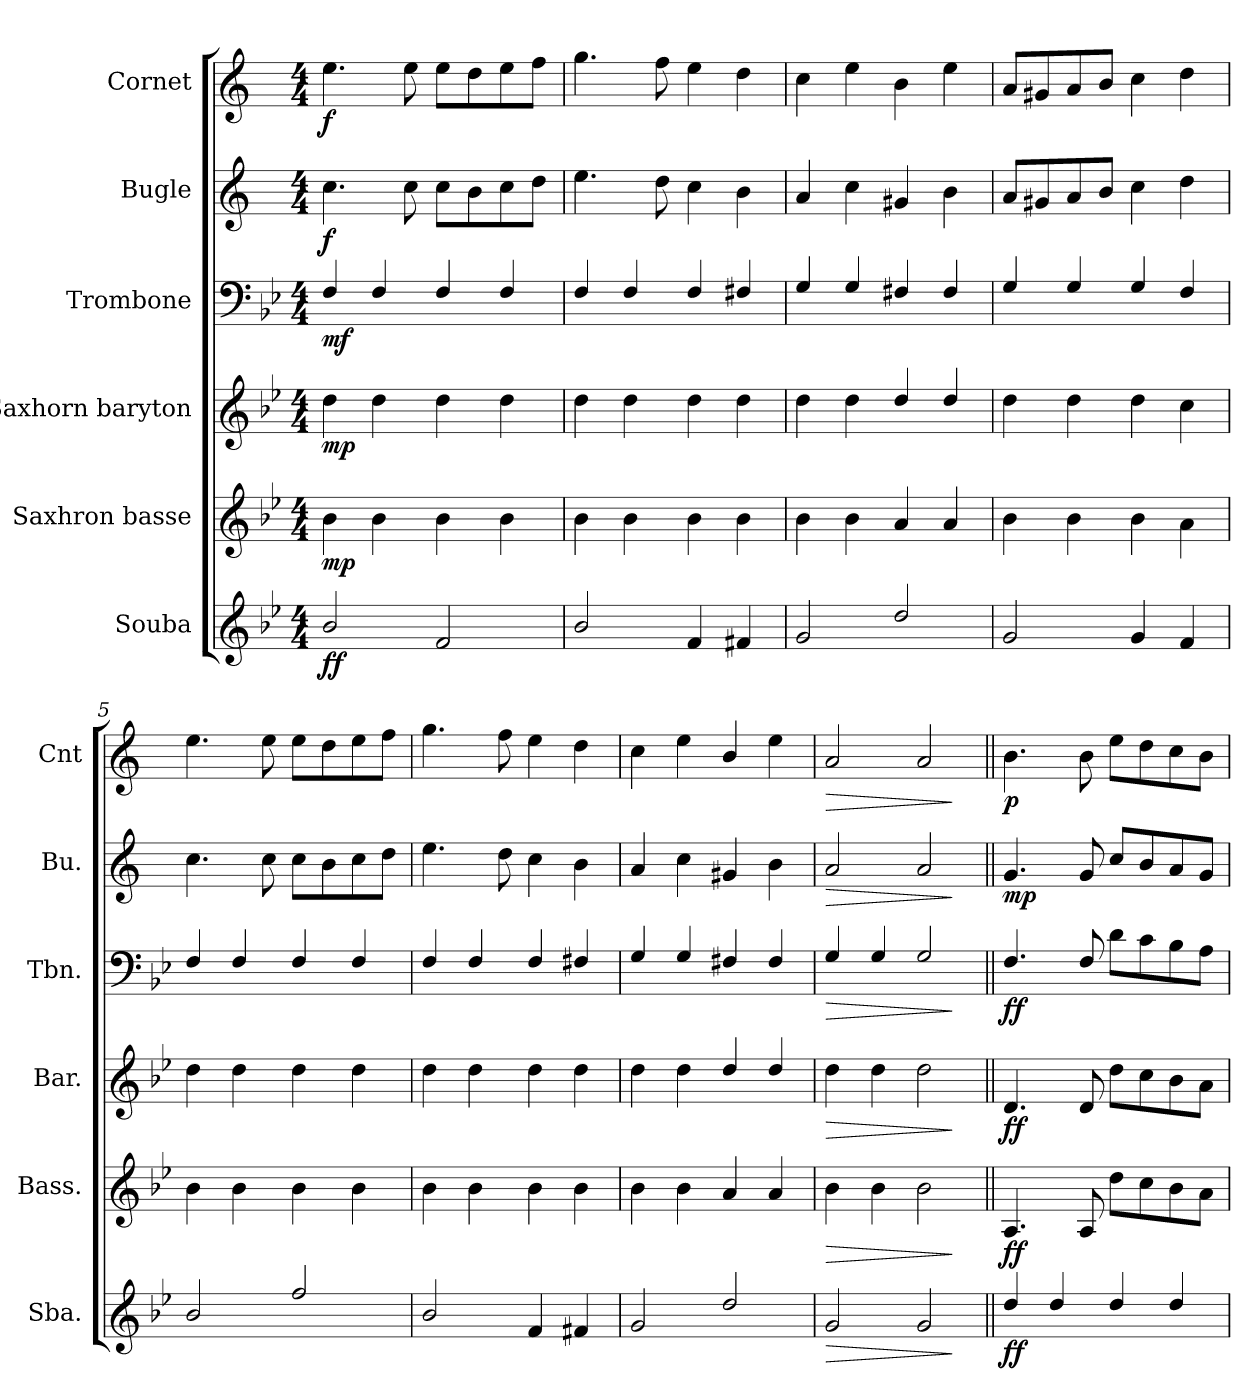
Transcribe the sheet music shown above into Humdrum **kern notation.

**kern	**dynam	**kern	**dynam	**kern	**dynam	**kern	**dynam	**kern	**dynam	**kern	**dynam
*part6	*part6	*part5	*part5	*part4	*part4	*part3	*part3	*part2	*part2	*part1	*part1
*staff6	*staff6	*staff5	*staff5	*staff4	*staff4	*staff3	*staff3	*staff2	*staff2	*staff1	*staff1
*I"Souba	*	*I"Saxhron basse	*	*I"Saxhorn baryton	*	*I"Trombone	*	*I"Bugle	*	*I"Cornet	*
*I'Sba.	*	*I'Bass.	*	*I'Bar.	*	*I'Tbn.	*	*I'Bu.	*	*I'Cnt	*
*clefG2	*	*clefG2	*	*clefG2	*	*clefF4	*	*clefG2	*	*clefG2	*
*ITrd15c26	*	*ITrd8c14	*	*ITrd8c14	*	*	*	*ITrd1c2	*	*ITrd1c2	*
*k[b-e-]	*	*k[b-e-]	*	*k[b-e-]	*	*k[b-e-]	*	*k[b-e-]	*	*k[b-e-]	*
*M4/4	*	*M4/4	*	*M4/4	*	*M4/4	*	*M4/4	*	*M4/4	*
*MM90	*	*MM90	*	*MM90	*	*MM90	*	*MM90	*	*MM90	*
=1	=1	=1	=1	=1	=1	=1	=1	=1	=1	=1	=1
!	!LO:DY:b	!	!LO:DY:b	!	!LO:DY:b	!	!LO:DY:b	!	!LO:DY:b	!	!LO:DY:b
2BB-/	ff	4B-\	mp	4d\	mp	4F/	mf	4.b-\	f	4.dd\	f
.	.	4B-\	.	4d\	.	4F/	.	.	.	.	.
.	.	.	.	.	.	.	.	8b-\	.	8dd\	.
2FF/	.	4B-\	.	4d\	.	4F/	.	8b-\L	.	8dd\L	.
.	.	.	.	.	.	.	.	8a\	.	8cc\	.
.	.	4B-\	.	4d\	.	4F/	.	8b-\	.	8dd\	.
.	.	.	.	.	.	.	.	8cc\J	.	8ee-\J	.
=2	=2	=2	=2	=2	=2	=2	=2	=2	=2	=2	=2
2BB-/	.	4B-\	.	4d\	.	4F/	.	4.dd\	.	4.ff\	.
.	.	4B-\	.	4d\	.	4F/	.	.	.	.	.
.	.	.	.	.	.	.	.	8cc\	.	8ee-\	.
4FF/	.	4B-\	.	4d\	.	4F/	.	4b-\	.	4dd\	.
4FF#X/	.	4B-\	.	4d\	.	4F#X/	.	4a\	.	4cc\	.
=3	=3	=3	=3	=3	=3	=3	=3	=3	=3	=3	=3
2GG/	.	4B-\	.	4d\	.	4G/	.	4g/	.	4b-\	.
.	.	4B-\	.	4d\	.	4G/	.	4b-\	.	4dd\	.
2D/	.	4A/	.	4d/	.	4F#X/	.	4f#X/	.	4a\	.
.	.	4A/	.	4d/	.	4F#/	.	4a\	.	4dd\	.
=4	=4	=4	=4	=4	=4	=4	=4	=4	=4	=4	=4
2GG/	.	4B-\	.	4d\	.	4G/	.	8g/L	.	8g/L	.
.	.	.	.	.	.	.	.	8f#X/	.	8f#X/	.
.	.	4B-\	.	4d\	.	4G/	.	8g/	.	8g/	.
.	.	.	.	.	.	.	.	8a/J	.	8a/J	.
4GG/	.	4B-\	.	4d\	.	4G/	.	4b-\	.	4b-\	.
4FF/	.	4A\	.	4c\	.	4F/	.	4cc\	.	4cc\	.
!!LO:LB:g=z
=5	=5	=5	=5	=5	=5	=5	=5	=5	=5	=5	=5
2BB-/	.	4B-\	.	4d\	.	4F/	.	4.b-\	.	4.dd\	.
.	.	4B-\	.	4d\	.	4F/	.	.	.	.	.
.	.	.	.	.	.	.	.	8b-\	.	8dd\	.
2F/	.	4B-\	.	4d\	.	4F/	.	8b-\L	.	8dd\L	.
.	.	.	.	.	.	.	.	8a\	.	8cc\	.
.	.	4B-\	.	4d\	.	4F/	.	8b-\	.	8dd\	.
.	.	.	.	.	.	.	.	8cc\J	.	8ee-\J	.
=6	=6	=6	=6	=6	=6	=6	=6	=6	=6	=6	=6
2BB-/	.	4B-\	.	4d\	.	4F/	.	4.dd\	.	4.ff\	.
.	.	4B-\	.	4d\	.	4F/	.	.	.	.	.
.	.	.	.	.	.	.	.	8cc\	.	8ee-\	.
4FF/	.	4B-\	.	4d\	.	4F/	.	4b-\	.	4dd\	.
4FF#X/	.	4B-\	.	4d\	.	4F#X/	.	4a\	.	4cc\	.
=7	=7	=7	=7	=7	=7	=7	=7	=7	=7	=7	=7
2GG/	.	4B-\	.	4d\	.	4G/	.	4g/	.	4b-\	.
.	.	4B-\	.	4d\	.	4G/	.	4b-\	.	4dd\	.
2D/	.	4A/	.	4d/	.	4F#X/	.	4f#X/	.	4a/	.
.	.	4A/	.	4d/	.	4F#/	.	4a\	.	4dd\	.
=8	=8	=8	=8	=8	=8	=8	=8	=8	=8	=8	=8
!	!LO:HP:b	!	!LO:HP:b	!	!LO:HP:b	!	!LO:HP:b	!	!LO:HP:b	!	!LO:HP:b
2GG/	>	4B-\	>	4d\	>	4G/	>	2g/	>	2g/	>
.	.	4B-\	.	4d\	.	4G/	.	.	.	.	.
2GG/	.	2B-\	.	2d\	.	2G/	.	2g/	.	2g/	.
.	]	.	]	.	]	.	]	.	]	.	]
!!LO:PB:g=z
=9||	=9||	=9||	=9||	=9||	=9||	=9||	=9||	=9||	=9||	=9||	=9||
!	!LO:DY:b	!	!LO:DY:b	!	!LO:DY:b	!	!LO:DY:b	!	!LO:DY:b	!	!LO:DY:b
4D/	ff	4.AA/	ff	4.D/	ff	4.F/	ff	4.f/	mp	4.a\	p
4D/	.	.	.	.	.	.	.	.	.	.	.
.	.	8AA/	.	8D/	.	8F/	.	8f/	.	8a\	.
4D/	.	8d\L	.	8d\L	.	8d\L	.	8b-/L	.	8dd\L	.
.	.	8c\	.	8c\	.	8c\	.	8a/	.	8cc\	.
4D/	.	8B-\	.	8B-\	.	8B-\	.	8g/	.	8b-\	.
.	.	8A\J	.	8A\J	.	8A\J	.	8f/J	.	8a\J	.
=	=	=	=	=	=	=	=	=	=	=	=
*-	*-	*-	*-	*-	*-	*-	*-	*-	*-	*-	*-
